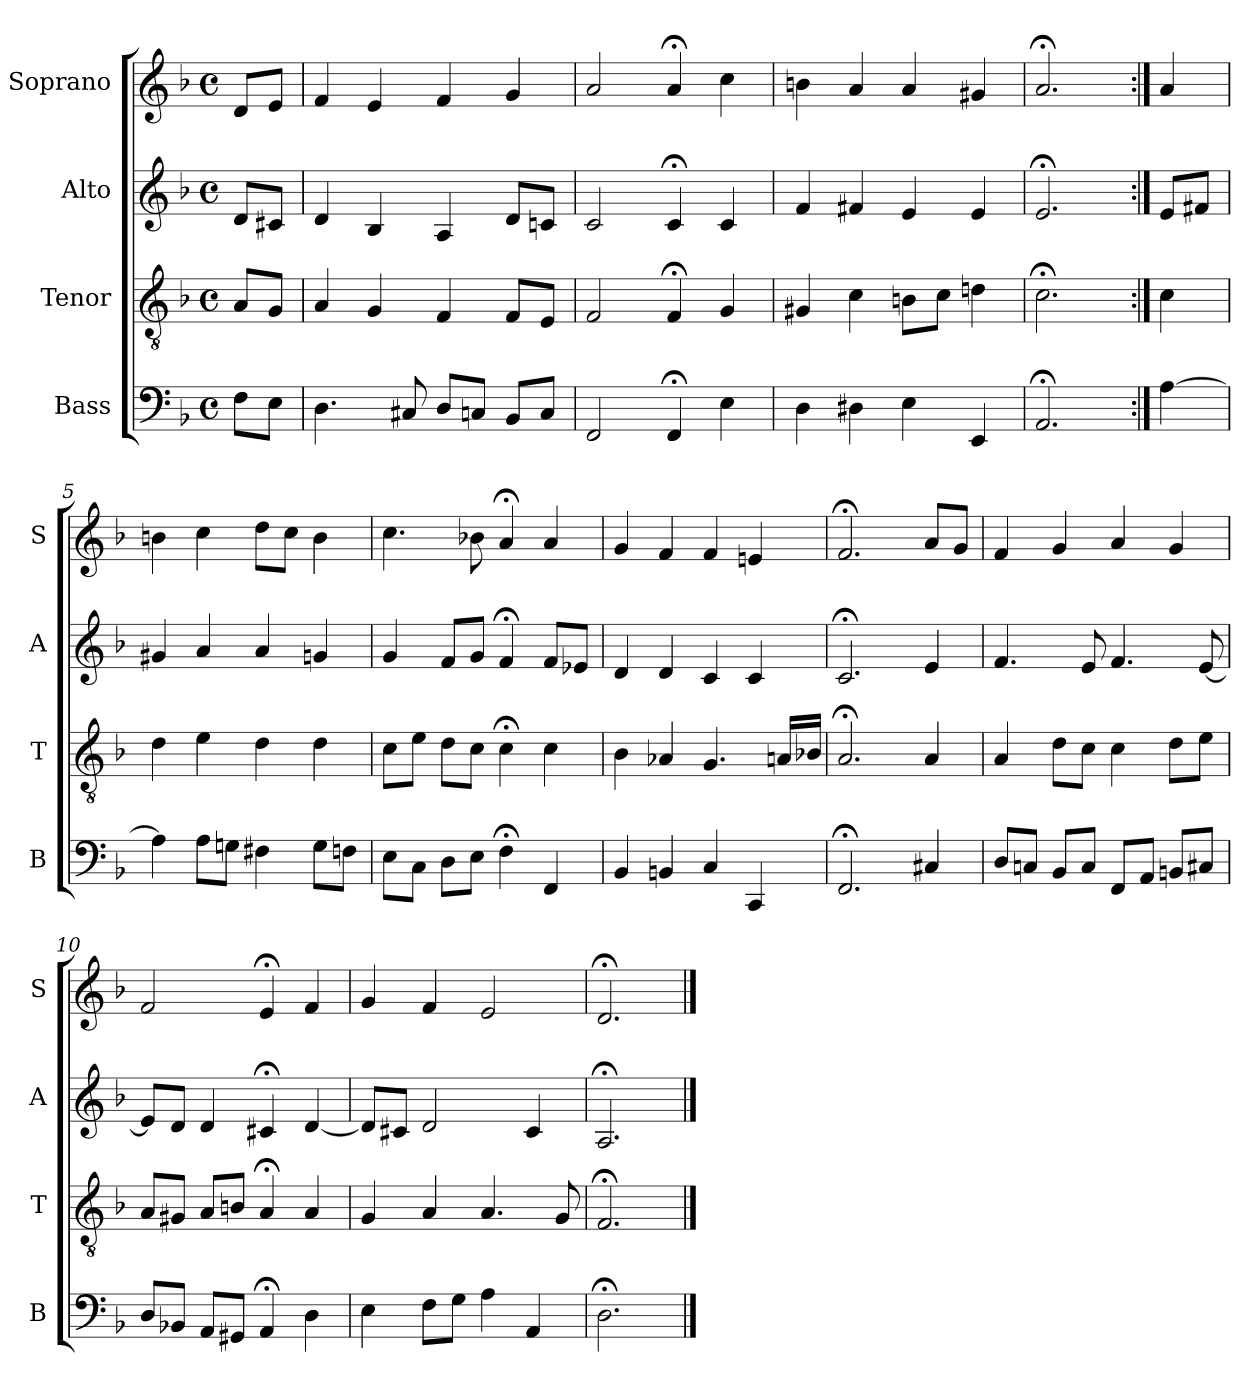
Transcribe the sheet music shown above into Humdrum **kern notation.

**kern	**kern	**kern	**kern
*part4	*part3	*part2	*part1
*staff4	*staff3	*staff2	*staff1
*I"Bass	*I"Tenor	*I"Alto	*I"Soprano
*I'B	*I'T	*I'A	*I'S
*clefF4	*clefGv2	*clefG2	*clefG2
*k[b-]	*k[b-]	*k[b-]	*k[b-]
*d:	*d:	*d:	*d:
*M4/4	*M4/4	*M4/4	*M4/4
*met(c)	*met(c)	*met(c)	*met(c)
*MM100	*MM100	*MM100	*MM100
=	=	=	=
8FL	8AL	8dL	8dL
8EJ	8GJ	8c#XJ	8eJ
=1	=1	=1	=1
4.D	4A	4d	4f
.	4G	4B-	4e
8C#X	.	.	.
8DL	4F	4A	4f
8CnJ	.	.	.
8BB-L	8FL	8dL	4g
8CJ	8EJ	8cnJ	.
=2	=2	=2	=2
2FF	2F	2c	2a
4FF;<	4F;<	4c;<	4a;<
4E	4G	4c	4cc
=3	=3	=3	=3
4D	4G#X	4f	4bn
4D#X	4c	4f#X	4a
4E	8BnL	4e	4a
.	8cJ	.	.
4EE	4dn	4e	4g#X
=4	=4	=4	=4
2.AA;<	2.c;<	2.e;<	2.a;<
=:|!	=:|!	=:|!	=:|!
[4A	4c	8eL	4a
.	.	8f#XJ	.
=5	=5	=5	=5
4A]	4d	4g#X	4bn
8AL	4e	4a	4cc
8GnJ	.	.	.
4F#X	4d	4a	8ddL
.	.	.	8ccJ
8GL	4d	4gn	4b
8FnJ	.	.	.
=6	=6	=6	=6
8EL	8cL	4g	4.cc
8CJ	8eJ	.	.
8DL	8dL	8fL	.
8EJ	8cJ	8gJ	8b-X
4F;<	4c;<	4f;<	4a;<
4FF	4c	8fL	4a
.	.	8e-XJ	.
=7	=7	=7	=7
4BB-	4B-	4d	4g
4BBn	4A-X	4d	4f
4C	4.G	4c	4f
4CC	.	4c	4en
.	16AnLL	.	.
.	16B-XJJ	.	.
=8	=8	=8	=8
2.FF;<	2.A;<	2.c;<	2.f;<
4C#X	4A	4e	8aL
.	.	.	8gJ
=9	=9	=9	=9
8DL	4A	4.f	4f
8CnJ	.	.	.
8BB-L	8dL	.	4g
8CJ	8cJ	8e	.
8FFL	4c	4.f	4a
8AAJ	.	.	.
8BBnL	8dL	.	4g
8C#XJ	8eJ	[8ei	.
=10	=10	=10	=10
8DL	8AiL	8eiL]	2f
8BB-XJ	8G#XiJ	8diJ	.
8AAL	8AL	4d	.
8GG#XJ	8BnJ	.	.
4AA;<	4A;<	4c#X;<	4e;<
4D	4A	[4d	4f
=11	=11	=11	=11
4E	4G	8dL]	4g
.	.	8c#XJ	.
8FL	4A	2d	4f
8GJ	.	.	.
4A	4.A	.	2e
4AA	.	4c#	.
.	8G	.	.
=12	=12	=12	=12
2.D;<	2.F;<	2.A;<	2.d;<
==	==	==	==
*-	*-	*-	*-
